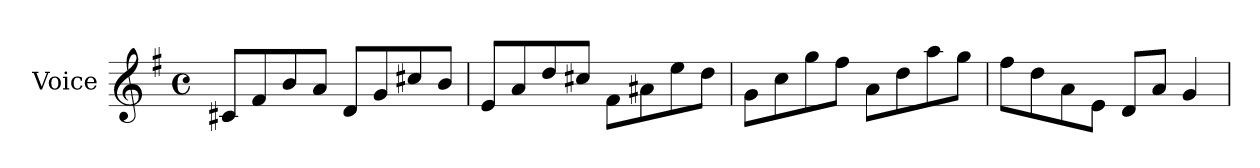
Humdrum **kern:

**kern
*part1
*staff1
*I"Voice
*I'Voice
*clefG2
*k[f#]
*M4/4
*met(c)
=1
8c#X/L
8f#/
8b/
8a/J
8d/L
8g/
8cc#X/
8b/J
=2
8e/L
8a/
8dd/
8cc#X/J
8f#\L
8a#X\
8ee\
8dd\J
=3
8g\L
8cc\
8gg\
8ff#\J
8a\L
8dd\
8aa\
8gg\J
=4
8ff#\L
8dd\
8a\
8e\J
8d/L
8a/J
4g/
=
*-
